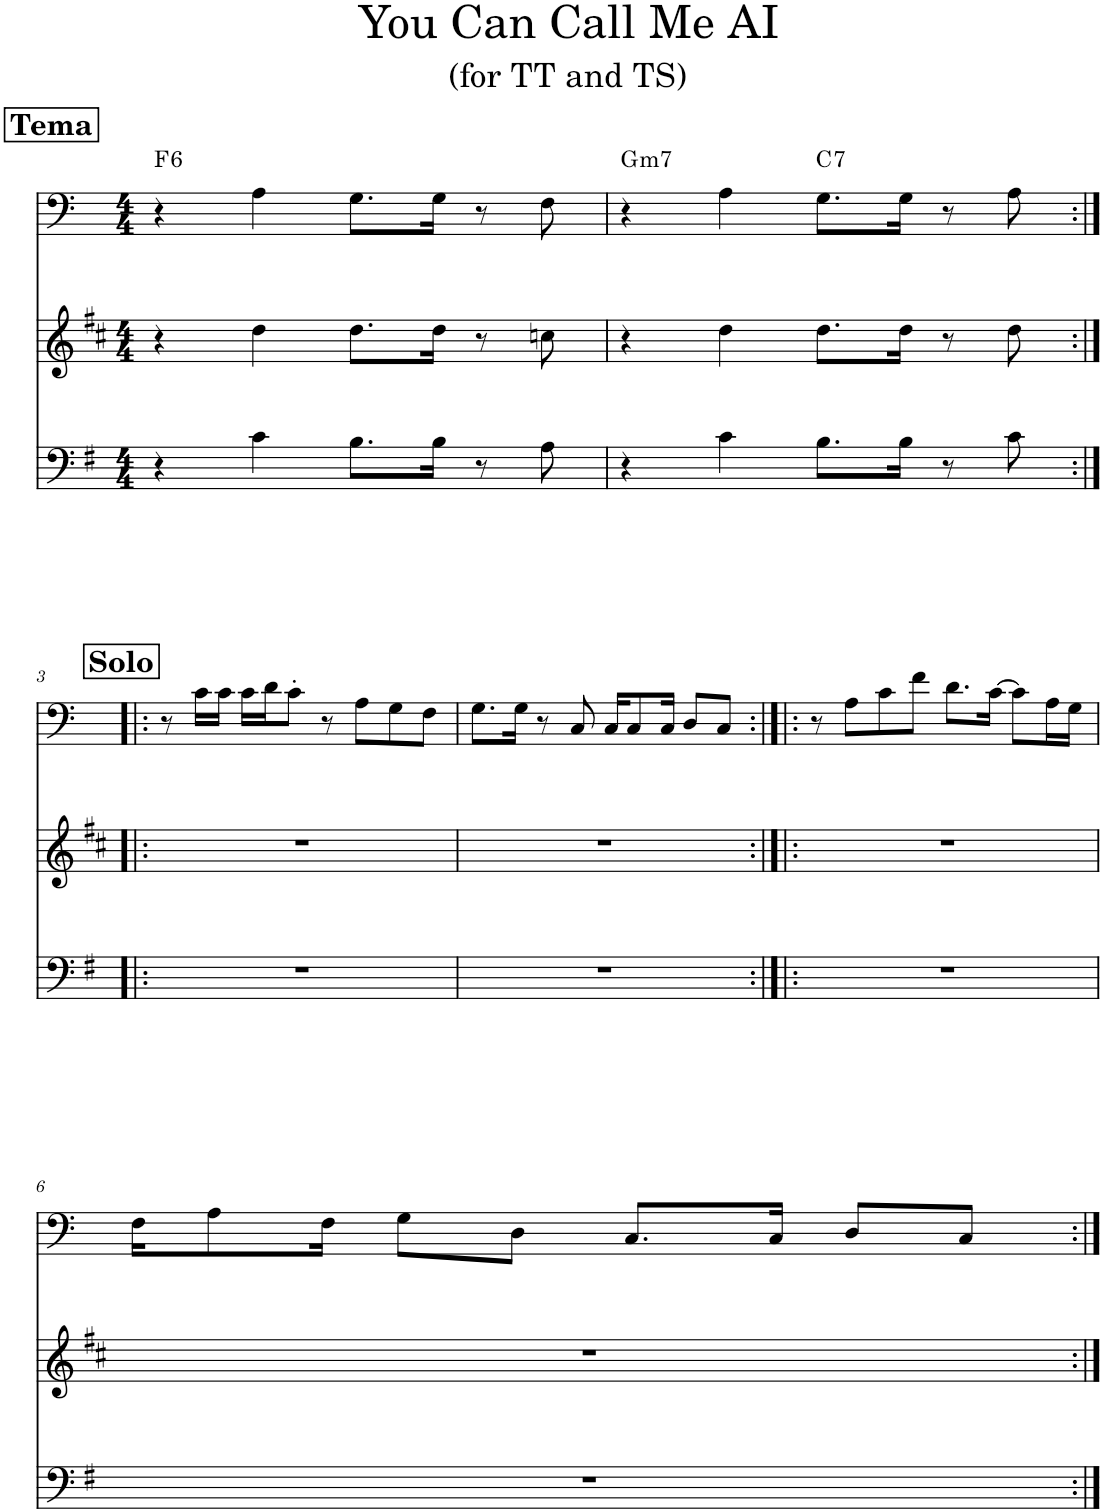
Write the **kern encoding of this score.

**kern	**kern	**kern	**harte
*part3	*part2	*part1	*part1
*staff3	*staff2	*staff1	*
*I"Trombone	*I"Tenor Saxophone	*I"Trombone 2	*
*I'Trb	*I'T Sax	*I'Trb	*
*clefF4	*clefG2	*clefF4	*
*Trd-3c-5	*Trd8c14	*	*
*k[f#]	*k[f#c#]	*k[]	*
*M4/4	*M4/4	*M4/4	*
!!LO:REH:place=s1:a:B:cj:fs=14:t=Tema
=1	=1	=1	=1
!	!	!	!LO:H:kt=6
4r	4r	4r	F:maj6
4c\	4dd\	4A\	.
8.B\L	8.dd\L	8.G\L	.
16B\Jk	16dd\Jk	16G\Jk	.
8r	8r	8r	.
8A\	8ccn\	8F\	.
=2	=2	=2	=2
!	!	!	!LO:H:kt=m7
4r	4r	4r	G:min7
4c\	4dd\	4A\	.
!	!	!	!LO:H:kt=7
8.B\L	8.dd\L	8.G\L	C:7
16B\Jk	16dd\Jk	16G\Jk	.
8r	8r	8r	.
8c\	8dd\	8A\	.
!!LO:LB:g=z
!!LO:REH:place=s1:a:B:cj:fs=14:t=Solo
=3:|!|:	=3:|!|:	=3:|!|:	=3:|!|:
1r	1r	8r	.
.	.	16c\LL	.
.	.	16c\JJ	.
.	.	16c\LL	.
.	.	16d\J	.
.	.	8c'\J	.
.	.	8r	.
.	.	8A\L	.
.	.	8G\	.
.	.	8F\J	.
=4	=4	=4	=4
1r	1r	8.G\L	.
.	.	16G\Jk	.
.	.	8r	.
.	.	8C/	.
.	.	16C/KL	.
.	.	8C/	.
.	.	16C/Jk	.
.	.	8D/L	.
.	.	8C/J	.
=5:|!|:	=5:|!|:	=5:|!|:	=5:|!|:
1r	1r	8r	.
.	.	8A\L	.
.	.	8c\	.
.	.	8f\J	.
.	.	8.d\L	.
.	.	[16c\Jk	.
.	.	8c\L]	.
.	.	16A\L	.
.	.	16G\JJ	.
!!LO:LB:g=z
=6	=6	=6	=6
1r	1r	16F\KL	.
.	.	8A\	.
.	.	16F\Jk	.
.	.	8G\L	.
.	.	8D\J	.
.	.	8.C/L	.
.	.	16C/Jk	.
.	.	8D/L	.
.	.	8C/J	.
=:|!	=:|!	=:|!	=:|!
*-	*-	*-	*-
